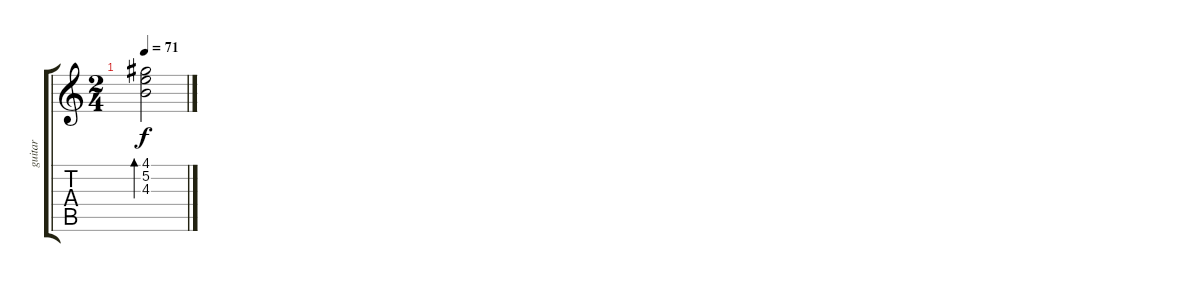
\track ("guitar" "guitar") {instrument acousticguitarsteel}
\staff {score tabs}
\tuning (E4 B3 G3 D3 A2 E2) {hide}
\ts (2 4)
\tempo 71
\clef g2
\ks c
(4.1 5.2 4.3).2{bd 120 dy f}
